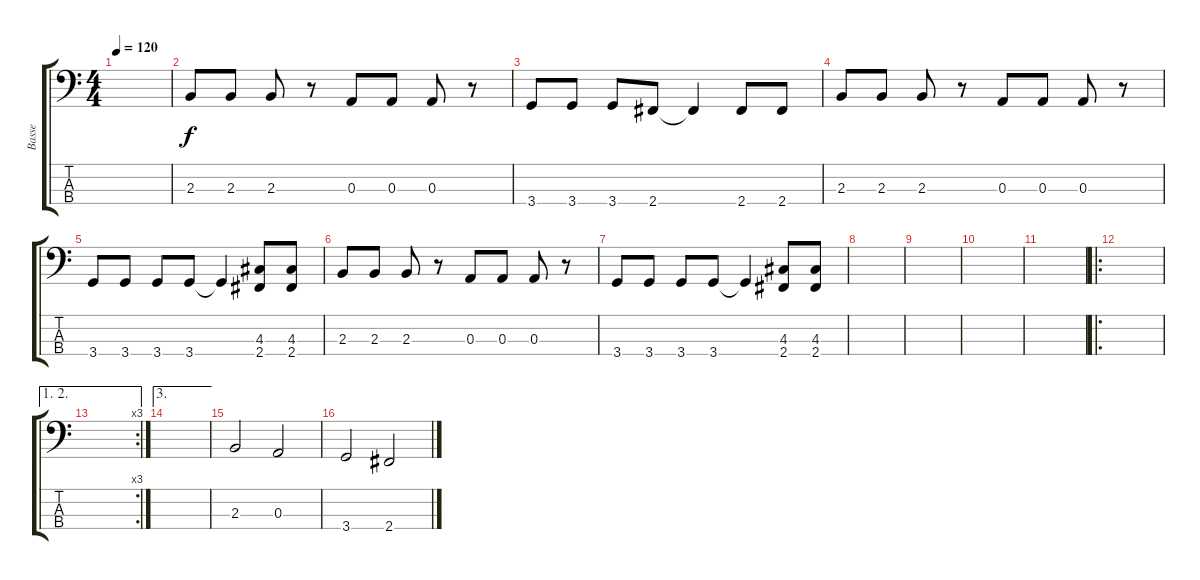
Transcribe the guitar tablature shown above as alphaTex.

\track ("Basse" "Basse") {instrument electricbasspick}
\staff {score tabs}
\tuning (G2 D2 A1 E1) {hide}
\ts (4 4)
\tempo 120
\clef f4
\ks c
|
2.3.8 2.3.8 2.3.8 r.8 0.3.8 0.3.8 0.3.8 r.8 |
3.4.8 3.4.8 3.4.8 2.4.8 2.4{t}.4 2.4.8 2.4.8 |
2.3.8 2.3.8 2.3.8 r.8 0.3.8 0.3.8 0.3.8 r.8 |
3.4.8 3.4.8 3.4.8 3.4.8 3.4{t}.4 (4.3 2.4).8 (4.3 2.4).8 |
2.3.8 2.3.8 2.3.8 r.8 0.3.8 0.3.8 0.3.8 r.8 |
3.4.8 3.4.8 3.4.8 3.4.8 3.4{t}.4 (4.3 2.4).8 (4.3 2.4).8 |
|
|
|
|
\ro
|
\ae (1 2)
\rc 3
|
\ae 3
|
2.3.2 0.3.2 |
3.4.2 2.4.2
